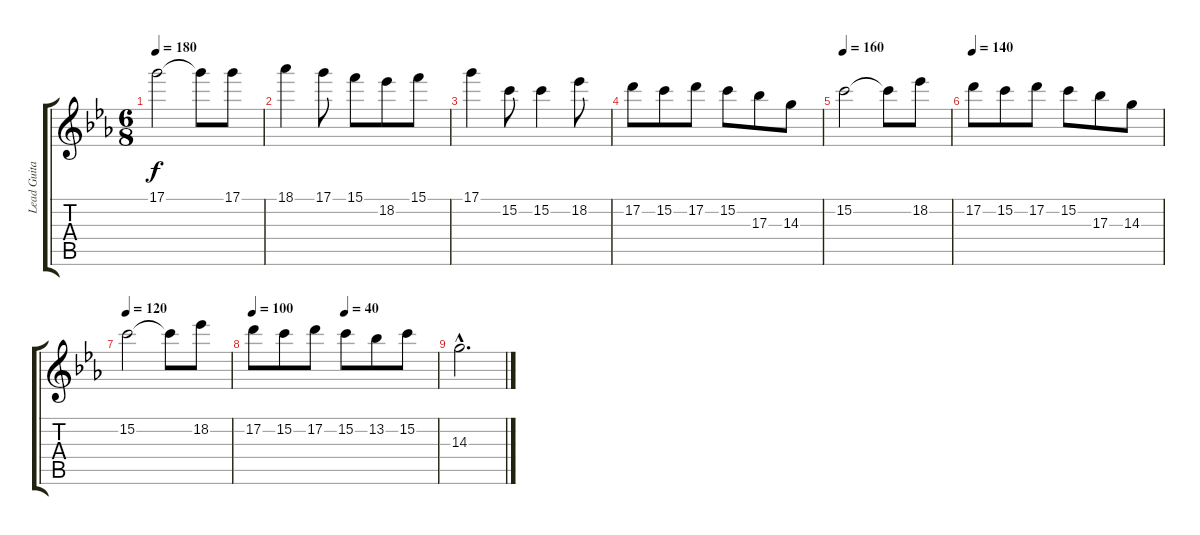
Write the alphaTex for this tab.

\track ("Lead Guitar" "Lead Guita") {instrument acousticguitarsteel}
\staff {score tabs}
\tuning (D4 A3 F3 C3 G2 D2) {hide}
\ts (6 8)
\tempo 180
\clef g2
\ks cminor
17.1.2{dy f} 17.1{t}.8 17.1.8 |
18.1.4 17.1.8 15.1.8 18.2.8 15.1.8 |
17.1.4 15.2.8 15.2.4 18.2.8 |
17.2.8 15.2.8 17.2.8 15.2.8 17.3.8 14.3.8 |
\tempo 160
15.2.2 15.2{t}.8 18.2.8 |
\tempo 140
17.2.8 15.2.8 17.2.8 15.2.8 17.3.8 14.3.8 |
\tempo 120
15.2.2 15.2{t}.8 18.2.8 |
\tempo 100
\tempo (40 0.5)
17.2.8 15.2.8 17.2.8 15.2.8 13.2.8 15.2.8 |
14.3{hac}.2{d}
